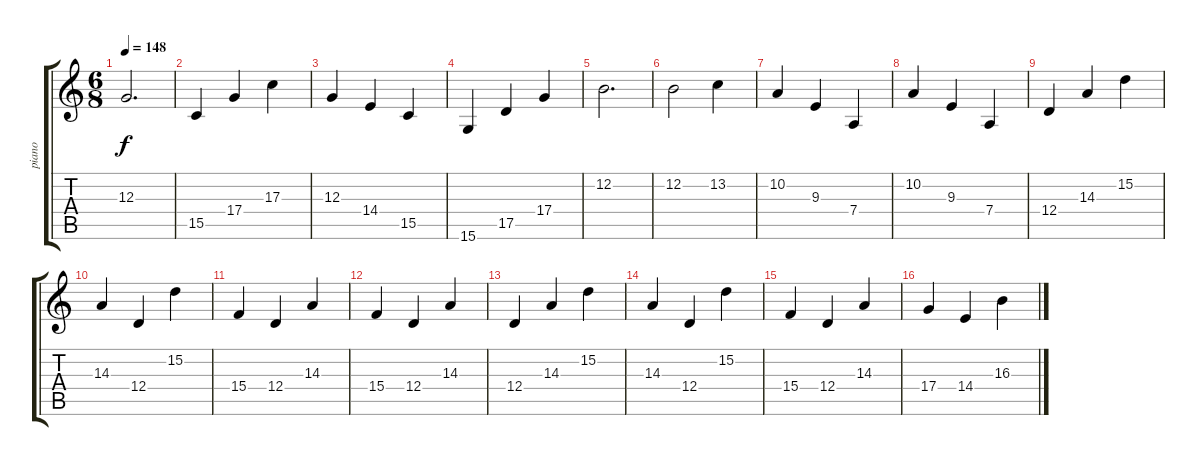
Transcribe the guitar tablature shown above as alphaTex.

\track ("piano" "piano") {instrument acousticgrandpiano}
\staff {score tabs}
\tuning (E4 B3 G3 D3 A2 E2) {hide}
\ts (6 8)
\tempo 148
\clef g2
\ks c
12.3.2{d dy f} |
15.5.4 17.4.4 17.3.4 |
12.3.4 14.4.4 15.5.4 |
15.6.4 17.5.4 17.4.4 |
12.2.2{d} |
12.2.2 13.2.4 |
10.2.4 9.3.4 7.4.4 |
10.2.4 9.3.4 7.4.4 |
12.4.4 14.3.4 15.2.4 |
14.3.4 12.4.4 15.2.4 |
15.4.4 12.4.4 14.3.4 |
15.4.4 12.4.4 14.3.4 |
12.4.4 14.3.4 15.2.4 |
14.3.4 12.4.4 15.2.4 |
15.4.4 12.4.4 14.3.4 |
17.4.4 14.4.4 16.3.4
